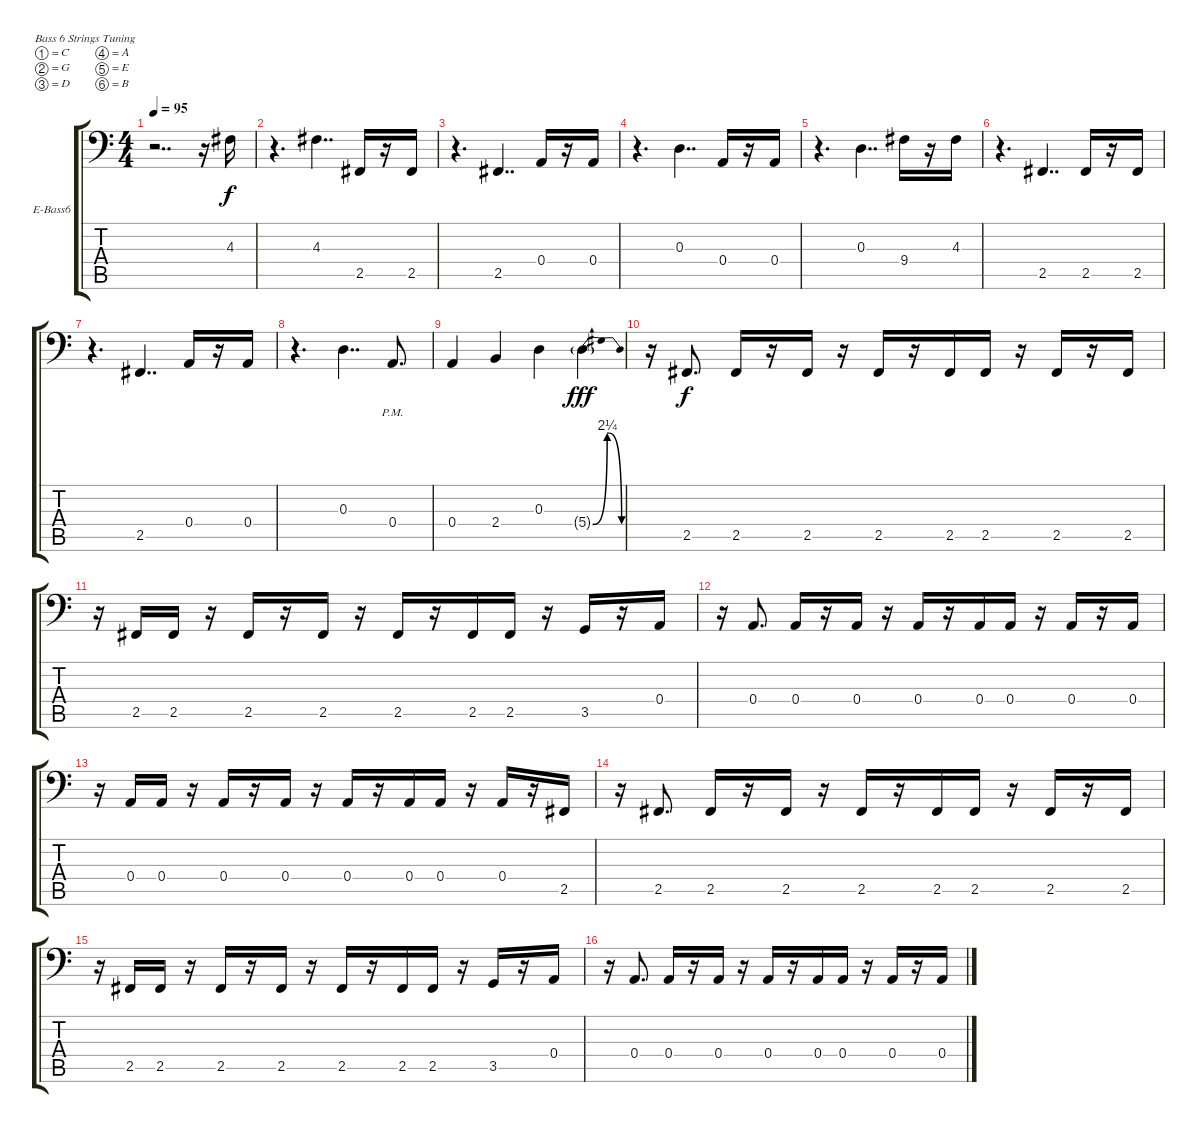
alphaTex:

\defaultSystemsLayout 4
\bracketExtendMode groupsimilarinstruments
\firstSystemTrackNameOrientation horizontal
\otherSystemsTrackNameOrientation horizontal
\track ("Electric Bass" "E-Bass6") {instrument electricbassfinger}
\staff {score tabs}
\tuning (C3 G2 D2 A1 E1 B0)
\ts (4 4)
\tempo 95
\clef f4
\ks c
r.2{dd dy f instrument electricbassfinger} r.16 4.3.16 |
r.4{d} 4.3.4{dd} 2.5.16 r.16 2.5.16 |
r.4{d} 2.5.4{dd} 0.4.16 r.16 0.4.16 |
r.4{d} 0.3.4{dd} 0.4.16 r.16 0.4.16 |
r.4{d} 0.3.4{dd} 9.4.16 r.16 4.3.16 |
r.4{d} 2.5.4{dd} 2.5.16 r.16 2.5.16 |
r.4{d} 2.5.4{dd} 0.4.16 r.16 0.4.16 |
r.4{d} 0.3.4{dd} 0.4{pm}.8{d} |
0.4.4 2.4.4 0.3.4 5.4{be (bendrelease 4.8 0 19.2 9 31.799999999999997 9 48 0) g}.4{dy fff} |
r.16 2.5.8{d dy f} 2.5.16 r.16 2.5.16 r.16 2.5.16 r.16 2.5.16 2.5.16 r.16 2.5.16 r.16 2.5.16 |
r.16 2.5.16 2.5.16 r.16 2.5.16 r.16 2.5.16 r.16 2.5.16 r.16 2.5.16 2.5.16 r.16 3.5.16 r.16 0.4.16 |
r.16 0.4.8{d} 0.4.16 r.16 0.4.16 r.16 0.4.16 r.16 0.4.16 0.4.16 r.16 0.4.16 r.16 0.4.16 |
r.16 0.4.16 0.4.16 r.16 0.4.16 r.16 0.4.16 r.16 0.4.16 r.16 0.4.16 0.4.16 r.16 0.4.16 r.16 2.5.16 |
r.16 2.5.8{d} 2.5.16 r.16 2.5.16 r.16 2.5.16 r.16 2.5.16 2.5.16 r.16 2.5.16 r.16 2.5.16 |
r.16 2.5.16 2.5.16 r.16 2.5.16 r.16 2.5.16 r.16 2.5.16 r.16 2.5.16 2.5.16 r.16 3.5.16 r.16 0.4.16 |
r.16 0.4.8{d} 0.4.16 r.16 0.4.16 r.16 0.4.16 r.16 0.4.16 0.4.16 r.16 0.4.16 r.16 0.4.16
